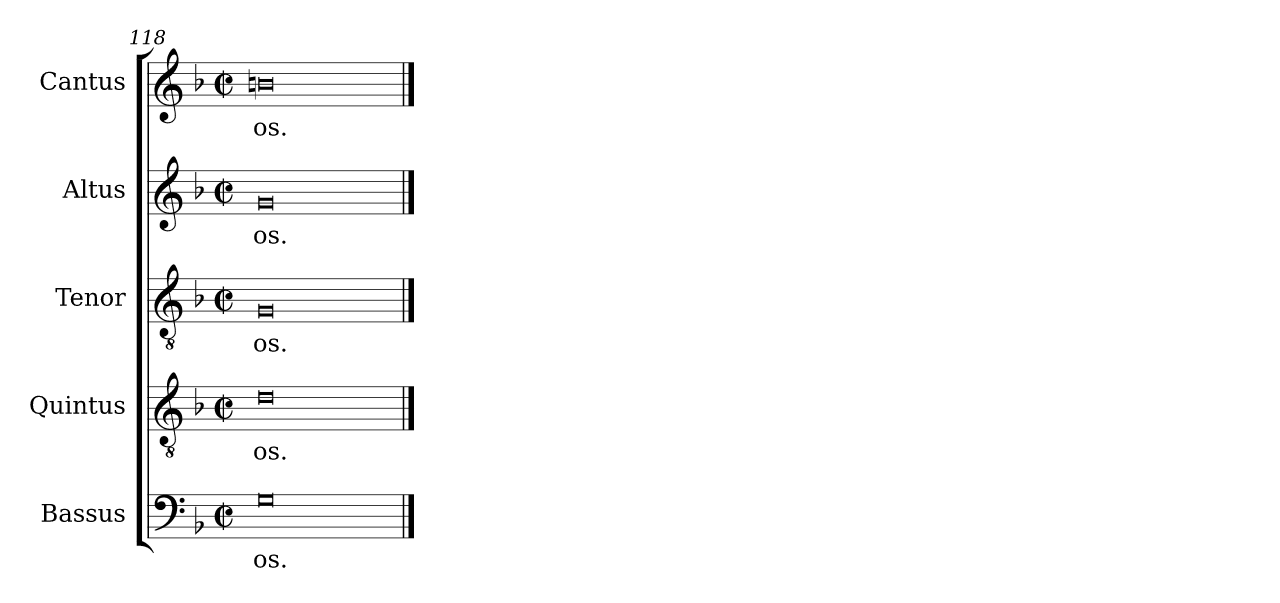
**kern	**text	**kern	**text	**kern	**text	**kern	**text	**kern	**text
*part5	*part5	*part4	*part4	*part3	*part3	*part2	*part2	*part1	*part1
*staff5	*staff5	*staff4	*staff4	*staff3	*staff3	*staff2	*staff2	*staff1	*staff1
*I"Bassus	*	*I"Quintus	*	*I"Tenor	*	*I"Altus	*	*I"Cantus	*
*clefF4	*	*clefGv2	*	*clefGv2	*	*clefG2	*	*clefG2	*
*k[b-]	*	*k[b-]	*	*k[b-]	*	*k[b-]	*	*k[b-]	*
*F:	*	*F:	*	*F:	*	*F:	*	*F:	*
*M2/2	*	*M2/2	*	*M2/2	*	*M2/2	*	*M2/2	*
*met(c|)	*	*met(c|)	*	*met(c|)	*	*met(c|)	*	*met(c|)	*
=118	=118	=118	=118	=118	=118	=118	=118	=118	=118
!	!LO:LY:b:cj	!	!LO:LY:b	!	!LO:LY:b	!	!LO:LY:b	!	!LO:LY:b:cj
0G	os.	0d	-os.	0G	-os.	0g	os.	0bn	os.
==	==	==	==	==	==	==	==	==	==
*-	*-	*-	*-	*-	*-	*-	*-	*-	*-
